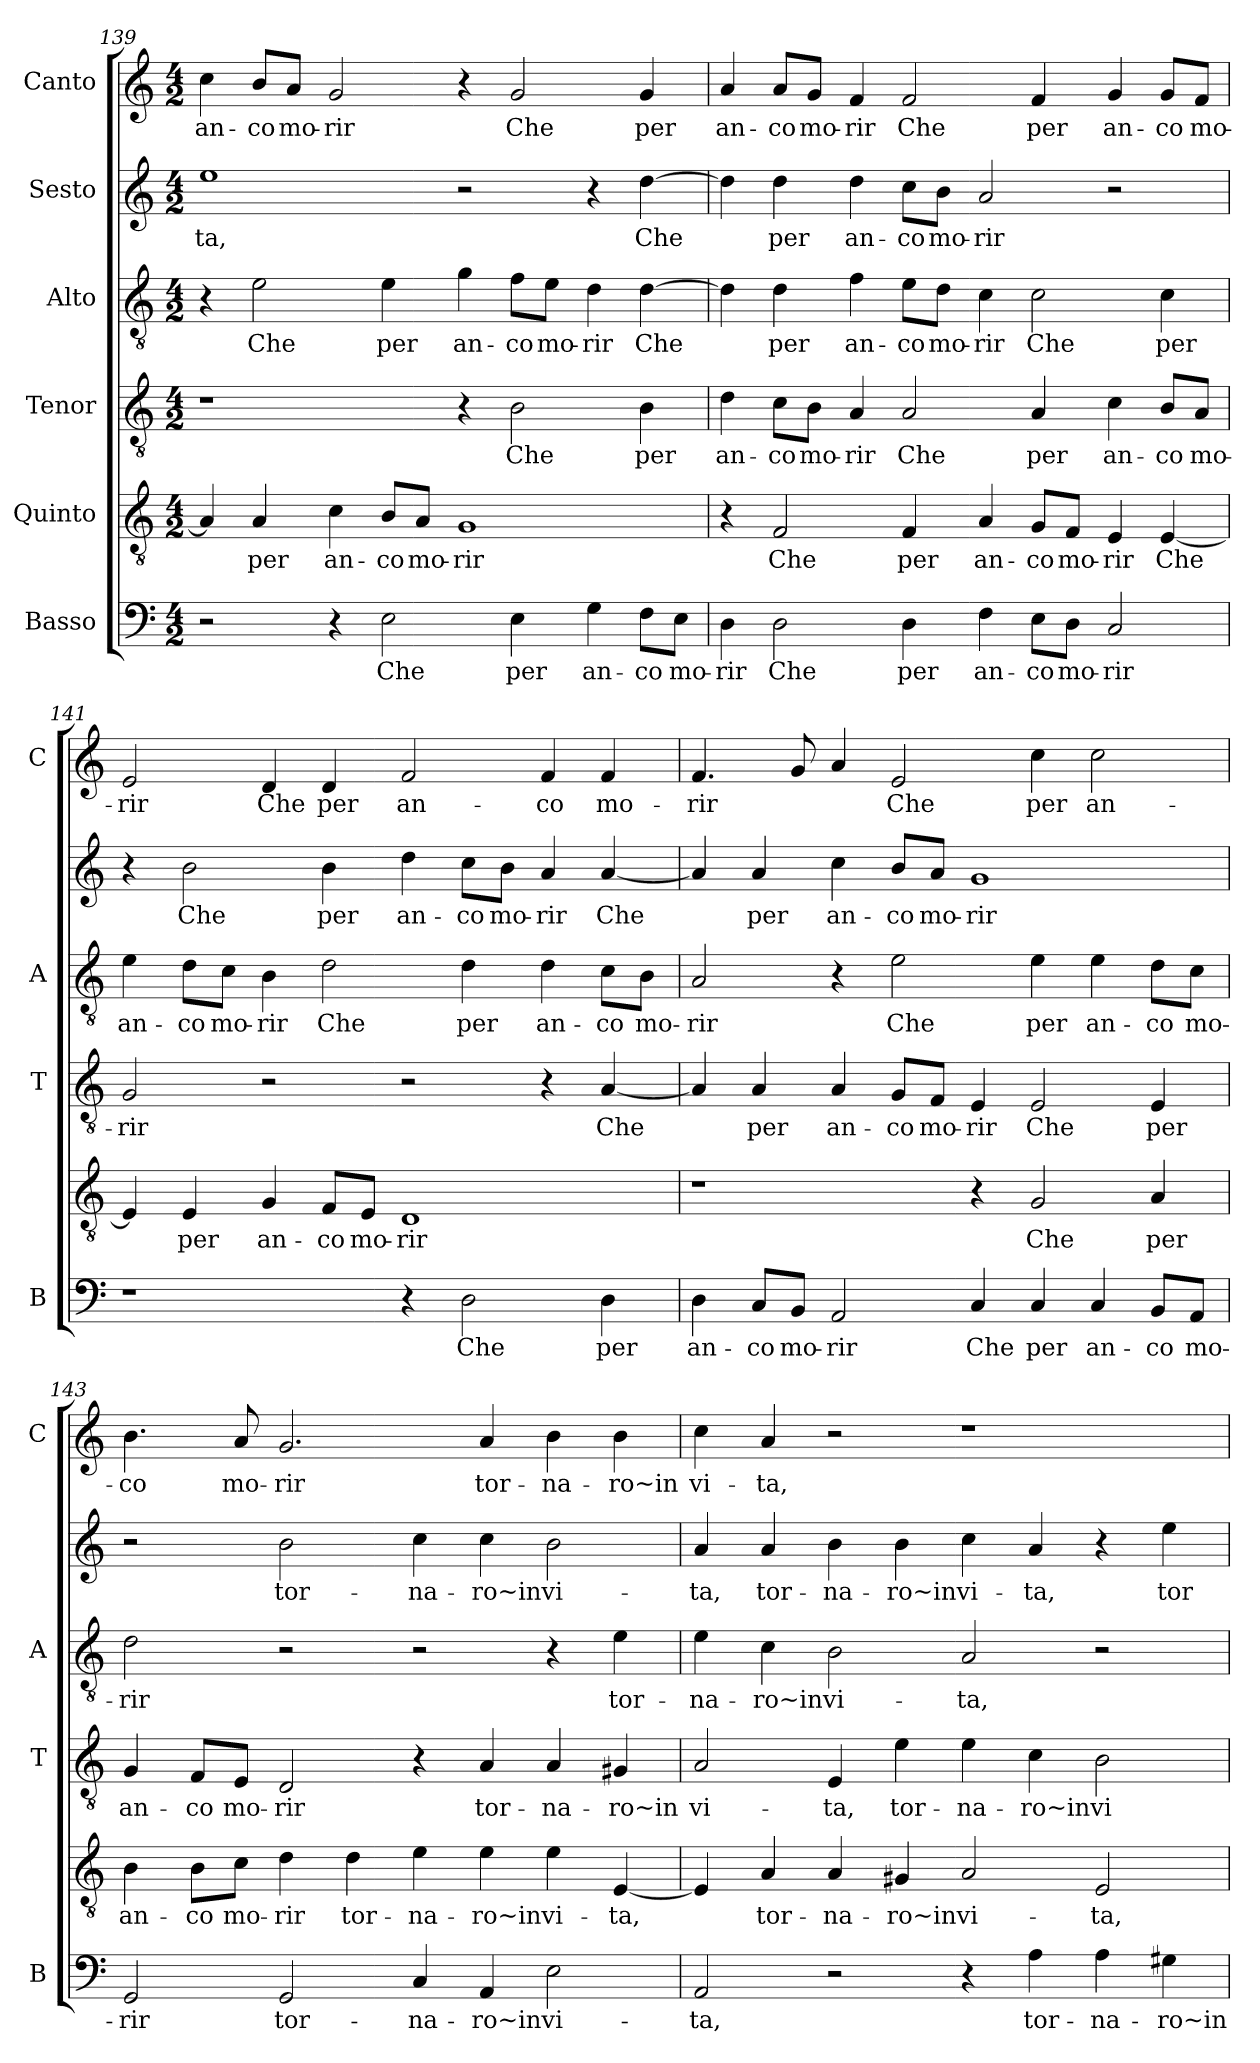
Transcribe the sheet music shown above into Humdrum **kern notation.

**kern	**text	**kern	**text	**kern	**text	**kern	**text	**kern	**text	**kern	**text
*part6	*part6	*part5	*part5	*part4	*part4	*part3	*part3	*part2	*part2	*part1	*part1
*staff6	*staff6	*staff5	*staff5	*staff4	*staff4	*staff3	*staff3	*staff2	*staff2	*staff1	*staff1
*I"Basso	*	*I"Quinto	*	*I"Tenor	*	*I"Alto	*	*I"Sesto	*	*I"Canto	*
*I'B	*	*	*	*I'T	*	*I'A	*	*	*	*I'C	*
*clefF4	*	*clefGv2	*	*clefGv2	*	*clefGv2	*	*clefG2	*	*clefG2	*
*k[]	*	*k[]	*	*k[]	*	*k[]	*	*k[]	*	*k[]	*
*C:	*	*C:	*	*C:	*	*C:	*	*C:	*	*C:	*
*M4/2	*	*M4/2	*	*M4/2	*	*M4/2	*	*M4/2	*	*M4/2	*
=139	=139	=139	=139	=139	=139	=139	=139	=139	=139	=139	=139
!	!	!	!	!	!	!	!	!	!LO:LY:b	!	!LO:LY:b
2r	.	4A/]	.	1r	.	4r	.	1ee	-ta,	4cc\	an-
!	!	!	!LO:LY:b	!	!	!	!LO:LY:b	!	!	!	!LO:LY:b
.	.	4A/	per	.	.	2e\	Che	.	.	8b/L	-co
!	!	!	!	!	!	!	!	!	!	!	!LO:LY:b
.	.	.	.	.	.	.	.	.	.	8a/J	mo-
!	!	!	!LO:LY:b	!	!	!	!	!	!	!	!LO:LY:b
4r	.	4c\	an-	.	.	.	.	.	.	2g/	-rir
!	!LO:LY:b	!	!LO:LY:b	!	!	!	!LO:LY:b	!	!	!	!
2E\	Che	8B/L	-co	.	.	4e\	per	.	.	.	.
!	!	!	!LO:LY:b	!	!	!	!	!	!	!	!
.	.	8A/J	mo-	.	.	.	.	.	.	.	.
!	!	!	!LO:LY:b	!	!	!	!LO:LY:b	!	!	!	!
.	.	1G	-rir	4r	.	4g\	an-	2r	.	4r	.
!	!LO:LY:b	!	!	!	!LO:LY:b	!	!LO:LY:b	!	!	!	!LO:LY:b
4E\	per	.	.	2B\	Che	8f\L	-co	.	.	2g/	Che
!	!	!	!	!	!	!	!LO:LY:b	!	!	!	!
.	.	.	.	.	.	8e\J	mo-	.	.	.	.
!	!LO:LY:b	!	!	!	!	!	!LO:LY:b	!	!	!	!
4G\	an-	.	.	.	.	4d\	-rir	4r	.	.	.
!	!LO:LY:b	!	!	!	!LO:LY:b	!	!LO:LY:b	!	!LO:LY:b	!	!LO:LY:b
8F\L	-co	.	.	4B\	per	[4d\	Che	[4dd\	Che	4g/	per
!	!LO:LY:b	!	!	!	!	!	!	!	!	!	!
8E\J	mo-	.	.	.	.	.	.	.	.	.	.
!!LO:LB:g=z
=140	=140	=140	=140	=140	=140	=140	=140	=140	=140	=140	=140
!	!LO:LY:b	!	!	!	!LO:LY:b	!	!	!	!	!	!LO:LY:b
4D\	-rir	4r	.	4d\	an-	4d\]	.	4dd\]	.	4a/	an-
!	!LO:LY:b	!	!LO:LY:b	!	!LO:LY:b	!	!LO:LY:b	!	!LO:LY:b	!	!LO:LY:b
2D\	Che	2F/	Che	8c\L	-co	4d\	per	4dd\	per	8a/L	-co
!	!	!	!	!	!LO:LY:b	!	!	!	!	!	!LO:LY:b
.	.	.	.	8B\J	mo-	.	.	.	.	8g/J	mo-
!	!	!	!	!	!LO:LY:b	!	!LO:LY:b	!	!LO:LY:b	!	!LO:LY:b
.	.	.	.	4A/	-rir	4f\	an-	4dd\	an-	4f/	-rir
!	!LO:LY:b	!	!LO:LY:b	!	!LO:LY:b	!	!LO:LY:b	!	!LO:LY:b	!	!LO:LY:b
4D\	per	4F/	per	2A/	Che	8e\L	-co	8cc\L	-co	2f/	Che
!	!	!	!	!	!	!	!LO:LY:b	!	!LO:LY:b	!	!
.	.	.	.	.	.	8d\J	mo-	8b\J	mo-	.	.
!	!LO:LY:b	!	!LO:LY:b	!	!	!	!LO:LY:b	!	!LO:LY:b	!	!
4F\	an-	4A/	an-	.	.	4c\	-rir	2a/	-rir	.	.
!	!LO:LY:b	!	!LO:LY:b	!	!LO:LY:b	!	!LO:LY:b	!	!	!	!LO:LY:b
8E\L	-co	8G/L	-co	4A/	per	2c\	Che	.	.	4f/	per
!	!LO:LY:b	!	!LO:LY:b	!	!	!	!	!	!	!	!
8D\J	mo-	8F/J	mo-	.	.	.	.	.	.	.	.
!	!LO:LY:b	!	!LO:LY:b	!	!LO:LY:b	!	!	!	!	!	!LO:LY:b
2C/	-rir	4E/	-rir	4c\	an-	.	.	2r	.	4g/	an-
!	!	!	!LO:LY:b	!	!LO:LY:b	!	!LO:LY:b	!	!	!	!LO:LY:b
.	.	[4E/	Che	8B/L	-co	4c\	per	.	.	8g/L	-co
!	!	!	!	!	!LO:LY:b	!	!	!	!	!	!LO:LY:b
.	.	.	.	8A/J	mo-	.	.	.	.	8f/J	mo-
=141	=141	=141	=141	=141	=141	=141	=141	=141	=141	=141	=141
!	!	!	!	!	!LO:LY:b	!	!LO:LY:b	!	!	!	!LO:LY:b
1r	.	4E/]	.	2G/	-rir	4e\	an-	4r	.	2e/	-rir
!	!	!	!LO:LY:b	!	!	!	!LO:LY:b	!	!LO:LY:b	!	!
.	.	4E/	per	.	.	8d\L	-co	2b\	Che	.	.
!	!	!	!	!	!	!	!LO:LY:b	!	!	!	!
.	.	.	.	.	.	8c\J	mo-	.	.	.	.
!	!	!	!LO:LY:b	!	!	!	!LO:LY:b	!	!	!	!LO:LY:b
.	.	4G/	an-	2r	.	4B\	-rir	.	.	4d/	Che
!	!	!	!LO:LY:b	!	!	!	!LO:LY:b	!	!LO:LY:b	!	!LO:LY:b
.	.	8F/L	-co	.	.	2d\	Che	4b\	per	4d/	per
!	!	!	!LO:LY:b	!	!	!	!	!	!	!	!
.	.	8E/J	mo-	.	.	.	.	.	.	.	.
!	!	!	!LO:LY:b	!	!	!	!	!	!LO:LY:b	!	!LO:LY:b
4r	.	1D	-rir	2r	.	.	.	4dd\	an-	2f/	an-
!	!LO:LY:b	!	!	!	!	!	!LO:LY:b	!	!LO:LY:b	!	!
2D\	Che	.	.	.	.	4d\	per	8cc\L	-co	.	.
!	!	!	!	!	!	!	!	!	!LO:LY:b	!	!
.	.	.	.	.	.	.	.	8b\J	mo-	.	.
!	!	!	!	!	!	!	!LO:LY:b	!	!LO:LY:b	!	!LO:LY:b
.	.	.	.	4r	.	4d\	an-	4a/	-rir	4f/	-co
!	!LO:LY:b	!	!	!	!LO:LY:b	!	!LO:LY:b	!	!LO:LY:b	!	!LO:LY:b
4D\	per	.	.	[4A/	Che	8c\L	-co	[4a/	Che	4f/	mo-
!	!	!	!	!	!	!	!LO:LY:b	!	!	!	!
.	.	.	.	.	.	8B\J	mo-	.	.	.	.
=142	=142	=142	=142	=142	=142	=142	=142	=142	=142	=142	=142
!	!LO:LY:b	!	!	!	!	!	!LO:LY:b	!	!	!	!LO:LY:b
4D\	an-	1r	.	4A/]	.	2A/	-rir	4a/]	.	4.f/	-rir
!	!LO:LY:b	!	!	!	!LO:LY:b	!	!	!	!LO:LY:b	!	!
8C/L	-co	.	.	4A/	per	.	.	4a/	per	.	.
!	!LO:LY:b	!	!	!	!	!	!	!	!	!	!
8BB/J	mo-	.	.	.	.	.	.	.	.	8g/	.
!	!LO:LY:b	!	!	!	!LO:LY:b	!	!	!	!LO:LY:b	!	!
2AA/	-rir	.	.	4A/	an-	4r	.	4cc\	an-	4a/	.
!	!	!	!	!	!LO:LY:b	!	!LO:LY:b	!	!LO:LY:b	!	!LO:LY:b
.	.	.	.	8G/L	-co	2e\	Che	8b/L	-co	2e/	Che
!	!	!	!	!	!LO:LY:b	!	!	!	!LO:LY:b	!	!
.	.	.	.	8F/J	mo-	.	.	8a/J	mo-	.	.
!	!LO:LY:b	!	!	!	!LO:LY:b	!	!	!	!LO:LY:b	!	!
4C/	Che	4r	.	4E/	-rir	.	.	1g	-rir	.	.
!	!LO:LY:b	!	!LO:LY:b	!	!LO:LY:b	!	!LO:LY:b	!	!	!	!LO:LY:b
4C/	per	2G/	Che	2E/	Che	4e\	per	.	.	4cc\	per
!	!LO:LY:b	!	!	!	!	!	!LO:LY:b	!	!	!	!LO:LY:b
4C/	an-	.	.	.	.	4e\	an-	.	.	2cc\	an-
!	!LO:LY:b	!	!LO:LY:b	!	!LO:LY:b	!	!LO:LY:b	!	!	!	!
8BB/L	-co	4A/	per	4E/	per	8d\L	-co	.	.	.	.
!	!LO:LY:b	!	!	!	!	!	!LO:LY:b	!	!	!	!
8AA/J	mo-	.	.	.	.	8c\J	mo-	.	.	.	.
!!LO:PB:g=z
=143	=143	=143	=143	=143	=143	=143	=143	=143	=143	=143	=143
!	!LO:LY:b	!	!LO:LY:b	!	!LO:LY:b	!	!LO:LY:b	!	!	!	!LO:LY:b
2GG/	-rir	4B\	an-	4G/	an-	2d\	-rir	2r	.	4.b\	-co
!	!	!	!LO:LY:b	!	!LO:LY:b	!	!	!	!	!	!
.	.	8B\L	-co	8F/L	-co	.	.	.	.	.	.
!	!	!	!LO:LY:b	!	!LO:LY:b	!	!	!	!	!	!LO:LY:b
.	.	8c\J	mo-	8E/J	mo-	.	.	.	.	8a/	mo-
!	!LO:LY:b	!	!LO:LY:b	!	!LO:LY:b	!	!	!	!LO:LY:b	!	!LO:LY:b
2GG/	tor-	4d\	-rir	2D/	-rir	2r	.	2b\	tor-	2.g/	-rir
!	!	!	!LO:LY:b	!	!	!	!	!	!	!	!
.	.	4d\	tor-	.	.	.	.	.	.	.	.
!	!LO:LY:b	!	!LO:LY:b	!	!	!	!	!	!LO:LY:b	!	!
4C/	-na-	4e\	-na-	4r	.	2r	.	4cc\	-na-	.	.
!	!LO:LY:b	!	!LO:LY:b	!	!LO:LY:b	!	!	!	!LO:LY:b	!	!LO:LY:b
4AA/	-ro~in	4e\	-ro~in	4A/	tor-	.	.	4cc\	-ro~in	4a/	tor-
!	!LO:LY:b	!	!LO:LY:b	!	!LO:LY:b	!	!	!	!LO:LY:b	!	!LO:LY:b
2E\	vi-	4e\	vi-	4A/	-na-	4r	.	2b\	vi-	4b\	-na-
!	!	!	!LO:LY:b	!	!LO:LY:b	!	!LO:LY:b	!	!	!	!LO:LY:b
.	.	[4E/	-ta,	4G#X/	-ro~in	4e\	tor-	.	.	4b\	-ro~in
=144	=144	=144	=144	=144	=144	=144	=144	=144	=144	=144	=144
!	!LO:LY:b	!	!	!	!LO:LY:b	!	!LO:LY:b	!	!LO:LY:b	!	!LO:LY:b
2AA/	-ta,	4E/]	.	2A/	vi-	4e\	-na-	4a/	-ta,	4cc\	vi-
!	!	!	!LO:LY:b	!	!	!	!LO:LY:b	!	!LO:LY:b	!	!LO:LY:b
.	.	4A/	tor-	.	.	4c\	-ro~in	4a/	tor-	4a/	-ta,
!	!	!	!LO:LY:b	!	!LO:LY:b	!	!LO:LY:b	!	!LO:LY:b	!	!
2r	.	4A/	-na-	4E/	-ta,	2B\	vi-	4b\	-na-	2r	.
!	!	!	!LO:LY:b	!	!LO:LY:b	!	!	!	!LO:LY:b	!	!
.	.	4G#X/	-ro~in	4e\	tor-	.	.	4b\	-ro~in	.	.
!	!	!	!LO:LY:b	!	!LO:LY:b	!	!LO:LY:b	!	!LO:LY:b	!	!
4r	.	2A/	vi-	4e\	-na-	2A/	-ta,	4cc\	vi-	1r	.
!	!LO:LY:b	!	!	!	!LO:LY:b	!	!	!	!LO:LY:b	!	!
4A\	tor-	.	.	4c\	-ro~in	.	.	4a/	-ta,	.	.
!	!LO:LY:b	!	!LO:LY:b	!	!LO:LY:b	!	!	!	!	!	!
4A\	-na-	2E/	-ta,	2B\	vi-	2r	.	4r	.	.	.
!	!LO:LY:b	!	!	!	!	!	!	!	!LO:LY:b	!	!
4G#X\	-ro~in	.	.	.	.	.	.	4ee\	tor-	.	.
=	=	=	=	=	=	=	=	=	=	=	=
*-	*-	*-	*-	*-	*-	*-	*-	*-	*-	*-	*-
